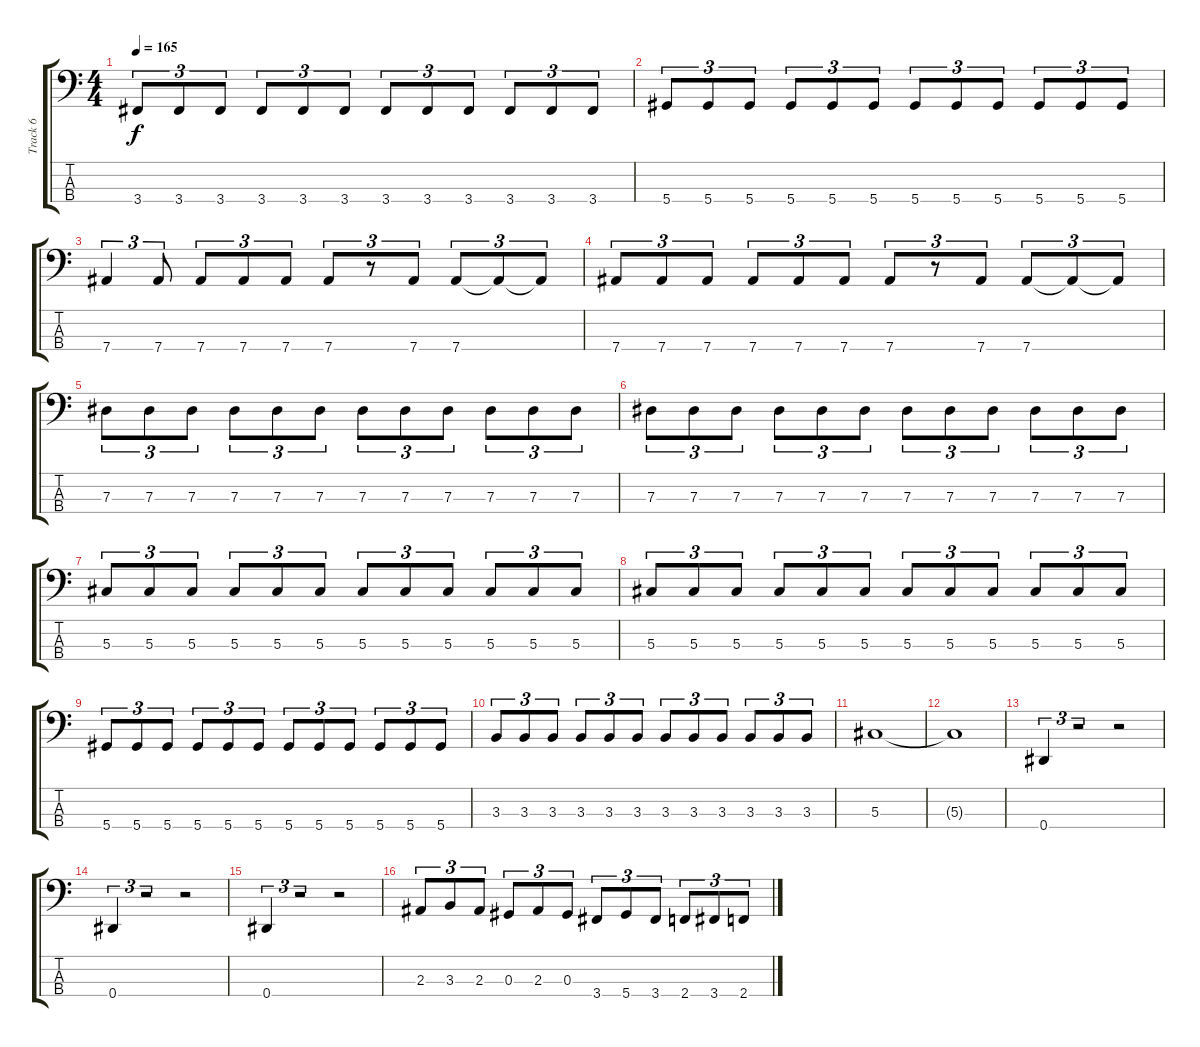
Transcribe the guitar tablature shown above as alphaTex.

\track ("Track 6" "Track 6") {instrument electricbassfinger}
\staff {score tabs}
\tuning (Gb2 Db2 Ab1 Eb1) {hide}
\ts (4 4)
\tempo 165
\clef f4
\ks c
3.4.8{tu (3 2) dy f} 3.4.8{tu (3 2)} 3.4.8{tu (3 2)} 3.4.8{tu (3 2)} 3.4.8{tu (3 2)} 3.4.8{tu (3 2)} 3.4.8{tu (3 2)} 3.4.8{tu (3 2)} 3.4.8{tu (3 2)} 3.4.8{tu (3 2)} 3.4.8{tu (3 2)} 3.4.8{tu (3 2)} |
5.4.8{tu (3 2)} 5.4.8{tu (3 2)} 5.4.8{tu (3 2)} 5.4.8{tu (3 2)} 5.4.8{tu (3 2)} 5.4.8{tu (3 2)} 5.4.8{tu (3 2)} 5.4.8{tu (3 2)} 5.4.8{tu (3 2)} 5.4.8{tu (3 2)} 5.4.8{tu (3 2)} 5.4.8{tu (3 2)} |
7.4.4{tu (3 2)} 7.4.8{tu (3 2)} 7.4.8{tu (3 2)} 7.4.8{tu (3 2)} 7.4.8{tu (3 2)} 7.4.8{tu (3 2)} r.8{tu (3 2)} 7.4.8{tu (3 2)} 7.4.8{tu (3 2)} 7.4{t}.8{tu (3 2)} 7.4{t}.8{tu (3 2)} |
7.4.8{tu (3 2)} 7.4.8{tu (3 2)} 7.4.8{tu (3 2)} 7.4.8{tu (3 2)} 7.4.8{tu (3 2)} 7.4.8{tu (3 2)} 7.4.8{tu (3 2)} r.8{tu (3 2)} 7.4.8{tu (3 2)} 7.4.8{tu (3 2)} 7.4{t}.8{tu (3 2)} 7.4{t}.8{tu (3 2)} |
7.3.8{tu (3 2)} 7.3.8{tu (3 2)} 7.3.8{tu (3 2)} 7.3.8{tu (3 2)} 7.3.8{tu (3 2)} 7.3.8{tu (3 2)} 7.3.8{tu (3 2)} 7.3.8{tu (3 2)} 7.3.8{tu (3 2)} 7.3.8{tu (3 2)} 7.3.8{tu (3 2)} 7.3.8{tu (3 2)} |
7.3.8{tu (3 2)} 7.3.8{tu (3 2)} 7.3.8{tu (3 2)} 7.3.8{tu (3 2)} 7.3.8{tu (3 2)} 7.3.8{tu (3 2)} 7.3.8{tu (3 2)} 7.3.8{tu (3 2)} 7.3.8{tu (3 2)} 7.3.8{tu (3 2)} 7.3.8{tu (3 2)} 7.3.8{tu (3 2)} |
5.3.8{tu (3 2)} 5.3.8{tu (3 2)} 5.3.8{tu (3 2)} 5.3.8{tu (3 2)} 5.3.8{tu (3 2)} 5.3.8{tu (3 2)} 5.3.8{tu (3 2)} 5.3.8{tu (3 2)} 5.3.8{tu (3 2)} 5.3.8{tu (3 2)} 5.3.8{tu (3 2)} 5.3.8{tu (3 2)} |
5.3.8{tu (3 2)} 5.3.8{tu (3 2)} 5.3.8{tu (3 2)} 5.3.8{tu (3 2)} 5.3.8{tu (3 2)} 5.3.8{tu (3 2)} 5.3.8{tu (3 2)} 5.3.8{tu (3 2)} 5.3.8{tu (3 2)} 5.3.8{tu (3 2)} 5.3.8{tu (3 2)} 5.3.8{tu (3 2)} |
5.4.8{tu (3 2)} 5.4.8{tu (3 2)} 5.4.8{tu (3 2)} 5.4.8{tu (3 2)} 5.4.8{tu (3 2)} 5.4.8{tu (3 2)} 5.4.8{tu (3 2)} 5.4.8{tu (3 2)} 5.4.8{tu (3 2)} 5.4.8{tu (3 2)} 5.4.8{tu (3 2)} 5.4.8{tu (3 2)} |
3.3.8{tu (3 2)} 3.3.8{tu (3 2)} 3.3.8{tu (3 2)} 3.3.8{tu (3 2)} 3.3.8{tu (3 2)} 3.3.8{tu (3 2)} 3.3.8{tu (3 2)} 3.3.8{tu (3 2)} 3.3.8{tu (3 2)} 3.3.8{tu (3 2)} 3.3.8{tu (3 2)} 3.3.8{tu (3 2)} |
5.3.1 |
5.3{t}.1 |
0.4.4{tu (3 2)} r.2{tu (3 2)} r.2 |
0.4.4{tu (3 2)} r.2{tu (3 2)} r.2 |
0.4.4{tu (3 2)} r.2{tu (3 2)} r.2 |
2.3.8{tu (3 2)} 3.3.8{tu (3 2)} 2.3.8{tu (3 2)} 0.3.8{tu (3 2)} 2.3.8{tu (3 2)} 0.3.8{tu (3 2)} 3.4.8{tu (3 2)} 5.4.8{tu (3 2)} 3.4.8{tu (3 2)} 2.4.8{tu (3 2)} 3.4.8{tu (3 2)} 2.4.8{tu (3 2)}
